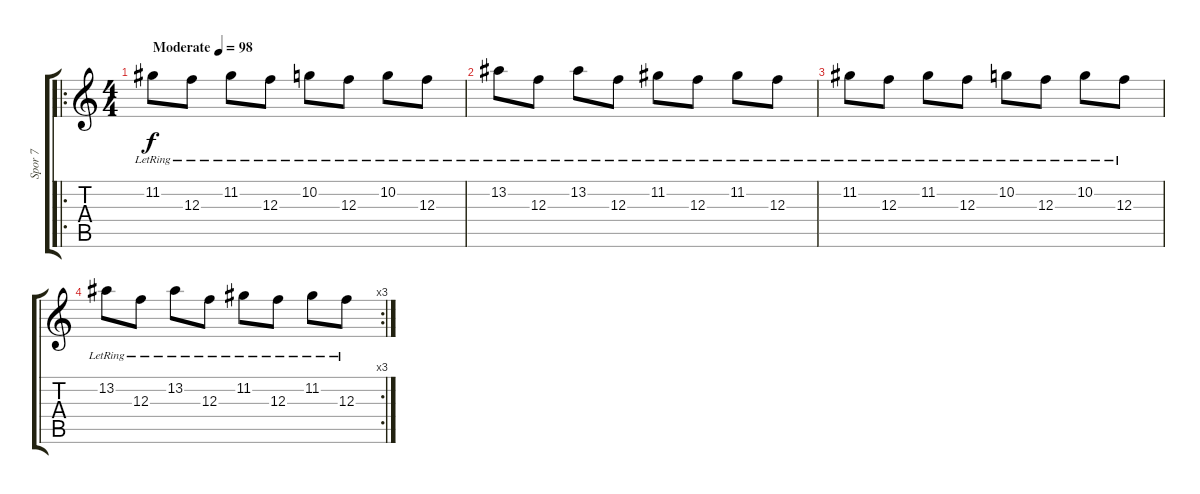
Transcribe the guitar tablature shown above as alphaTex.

\track ("Spor 7" "Spor 7") {instrument overdrivenguitar}
\staff {score tabs}
\tuning (D4 A3 F3 C3 G2 C2) {hide}
\ro
\ts (4 4)
\tempo (98 "Moderate")
\clef g2
\ks c
11.2{lr}.8{dy f instrument overdrivenguitar} 12.3{lr}.8 11.2{lr}.8 12.3{lr}.8 10.2{lr}.8 12.3{lr}.8 10.2{lr}.8 12.3{lr}.8 |
13.2{lr}.8 12.3{lr}.8 13.2{lr}.8 12.3{lr}.8 11.2{lr}.8 12.3{lr}.8 11.2{lr}.8 12.3{lr}.8 |
11.2{lr}.8 12.3{lr}.8 11.2{lr}.8 12.3{lr}.8 10.2{lr}.8 12.3{lr}.8 10.2{lr}.8 12.3{lr}.8 |
\rc 3
13.2{lr}.8 12.3{lr}.8 13.2{lr}.8 12.3{lr}.8 11.2{lr}.8 12.3{lr}.8 11.2{lr}.8 12.3{lr}.8
